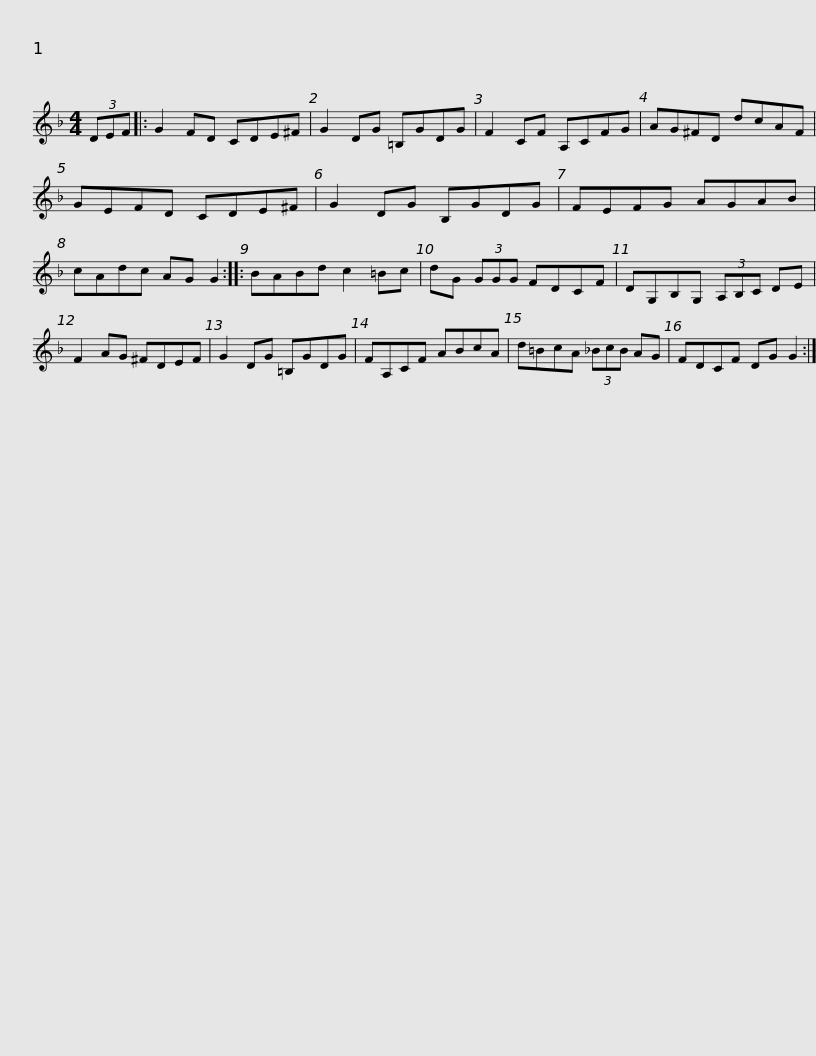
X:1
L:1/8
M:4/4
I:linebreak $
K:F
V:1 treble
V:1
 (3DEF |: G2 FD CDE^F | G2 DG =B,GDG | F2 CF A,CFG | AG^FD dcAF | %5
 GEFD CDE^F |$ G2 DG B,GDG | FEFG AGAB | cAdc AG G2 :: BABd c2 =Bc | %10
 dG (3GGG FDCF |$ DG,B,G, (3A,B,C DE | F2 AG ^FDEF | G2 DG =B,GDG | FA,CF ABcA | %15
 d=BcA (3_BcB AG |$ FDCF DG G2 :| %17
